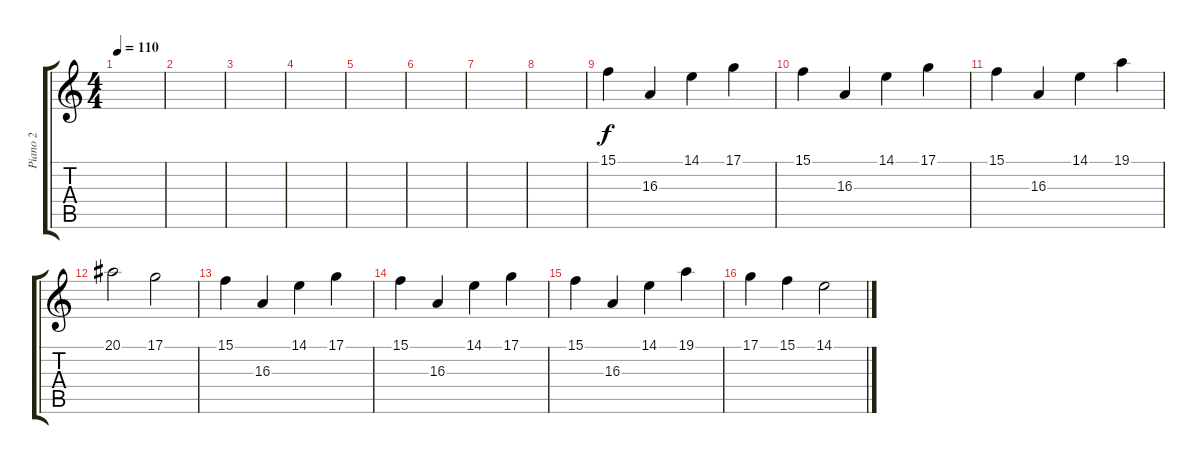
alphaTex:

\track ("Piano 2" "Piano 2") {instrument acousticgrandpiano}
\staff {score tabs}
\tuning (D4 A3 F3 C3 G2 D2) {hide}
\ts (4 4)
\tempo 110
\clef g2
\ks c
|
|
|
|
|
|
|
|
15.1.4 16.3.4 14.1.4 17.1.4 |
15.1.4 16.3.4 14.1.4 17.1.4 |
15.1.4 16.3.4 14.1.4 19.1.4 |
20.1.2 17.1.2 |
15.1.4 16.3.4 14.1.4 17.1.4 |
15.1.4 16.3.4 14.1.4 17.1.4 |
15.1.4 16.3.4 14.1.4 19.1.4 |
17.1.4 15.1.4 14.1.2
